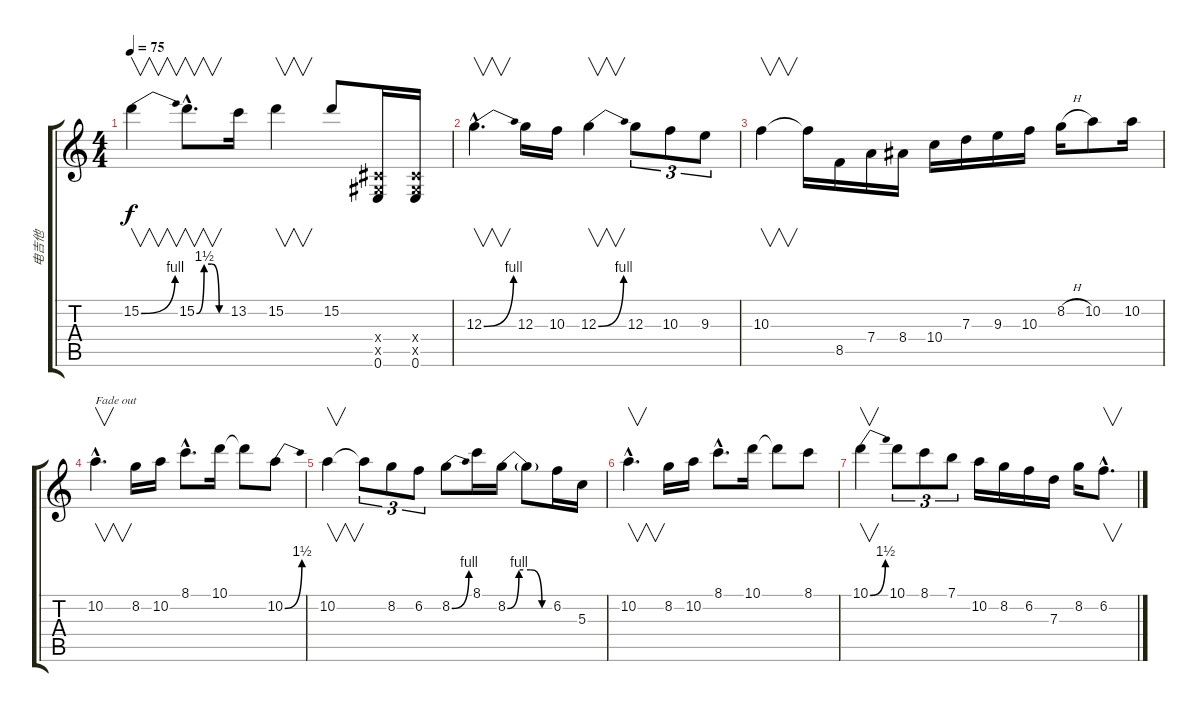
\track ("电吉他" "电吉他") {instrument overdrivenguitar}
\staff {score tabs}
\tuning (E4 B3 G3 D3 A2 E2) {hide}
\ts (4 4)
\tempo 75
\clef g2
\ks c
15.2{be (bend 0 0 60 4)}.4{v dy f} 15.2{be (custom 0 0 15 6 30 6 45 0 60 0) hac}.8{v d} 13.2.16 15.2.4{v} 15.2.8 (-1.4{x} -1.5{x} 0.6).16 (-1.4{x} -1.5{x} 0.6).16 |
12.3{be (bend 0 0 60 4) hac}.4{v d} 12.3.16 10.3.16 12.3{be (bend 0 0 60 4)}.4{v} 12.3.8{tu (3 2)} 10.3.8{tu (3 2)} 9.3.8{tu (3 2)} |
10.3.4{v} 10.3{t}.16 8.5.16 7.4.16 8.4.16 10.4.16 7.3.16 9.3.16 10.3.16 8.2{h}.16 10.2.8 10.2.16 |
10.2{hac}.4{v d txt "Fade out" volume 7} 8.2.16 10.2.16 8.1{hac}.8{d} 10.1.16 10.1{t}.8 10.2{be (bend 0 0 60 6)}.8 |
10.2.4{v} 10.2{t}.8{tu (3 2)} 8.2.8{tu (3 2)} 6.2.8{tu (3 2)} 8.2{be (bend 0 0 60 4)}.8 8.1.16 8.2{be (custom 0 0 15 4 30 4 45 0 60 0)}.16 8.2{t}.8 6.2.16 5.3.16 |
10.2{hac}.4{v d volume 0} 8.2.16 10.2.16 8.1{hac}.8{d} 10.1.16 10.1{t}.8 8.1.8 |
10.1{be (bend 0 0 60 6)}.4{v} 10.1.8{tu (3 2)} 8.1.8{tu (3 2)} 7.1.8{tu (3 2)} 10.2.16 8.2.16 6.2.16 7.3.16 8.2.16 6.2{hac}.8{v d}
